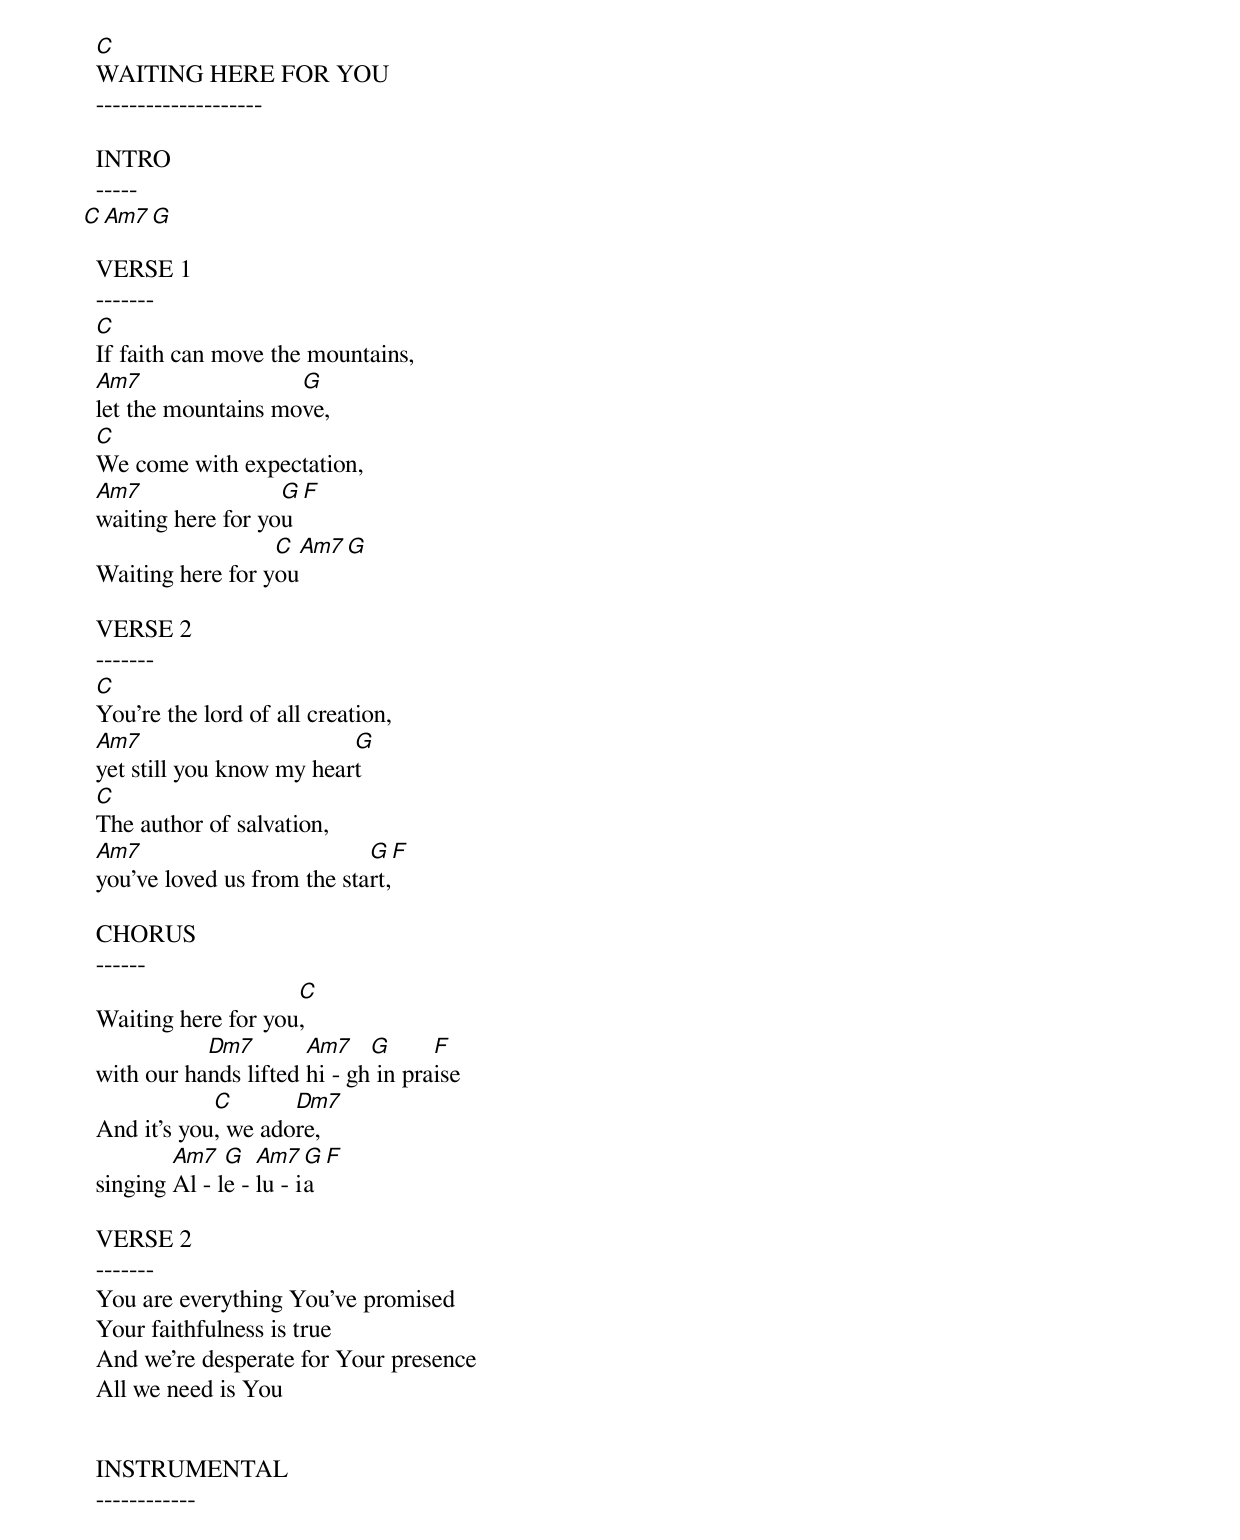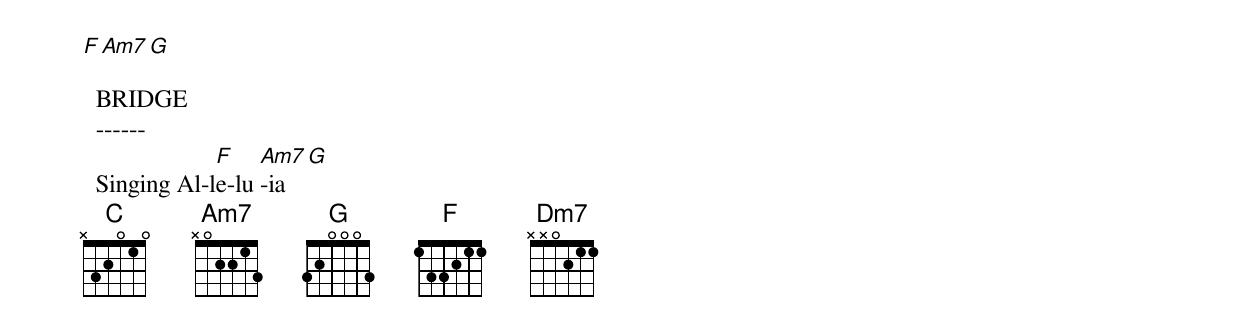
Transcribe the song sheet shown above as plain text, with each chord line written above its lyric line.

  C
  WAITING HERE FOR YOU
  --------------------

  INTRO
  -----
  C    Am7    G

  VERSE 1
  -------
  C
  If faith can move the mountains,
  Am7                 G
  let the mountains move,
  C
  We come with expectation,
  Am7                G   F
  waiting here for you
                    C   Am7    G
  Waiting here for you

  VERSE 2
  -------
  C
  You're the lord of all creation,
  Am7                       G
  yet still you know my heart
  C
  The author of salvation,
  Am7                         G    F
  you've loved us from the start,

  CHORUS
  ------
                      C
  Waiting here for you,
             Dm7        Am7    G      F
  with our hands lifted hi - gh in praise
              C       Dm7
  And it's you, we adore,
          Am7   G   Am7   G    F
  singing Al - le - lu - ia

  VERSE 2
  -------
  You are everything You’ve promised
  Your faithfulness is true
  And we're desperate for Your presence
  All we need is You


  INSTRUMENTAL
  ------------
  F     Am7     G

  BRIDGE
  ------
              F    Am7    G
  Singing Al-le-lu -ia
